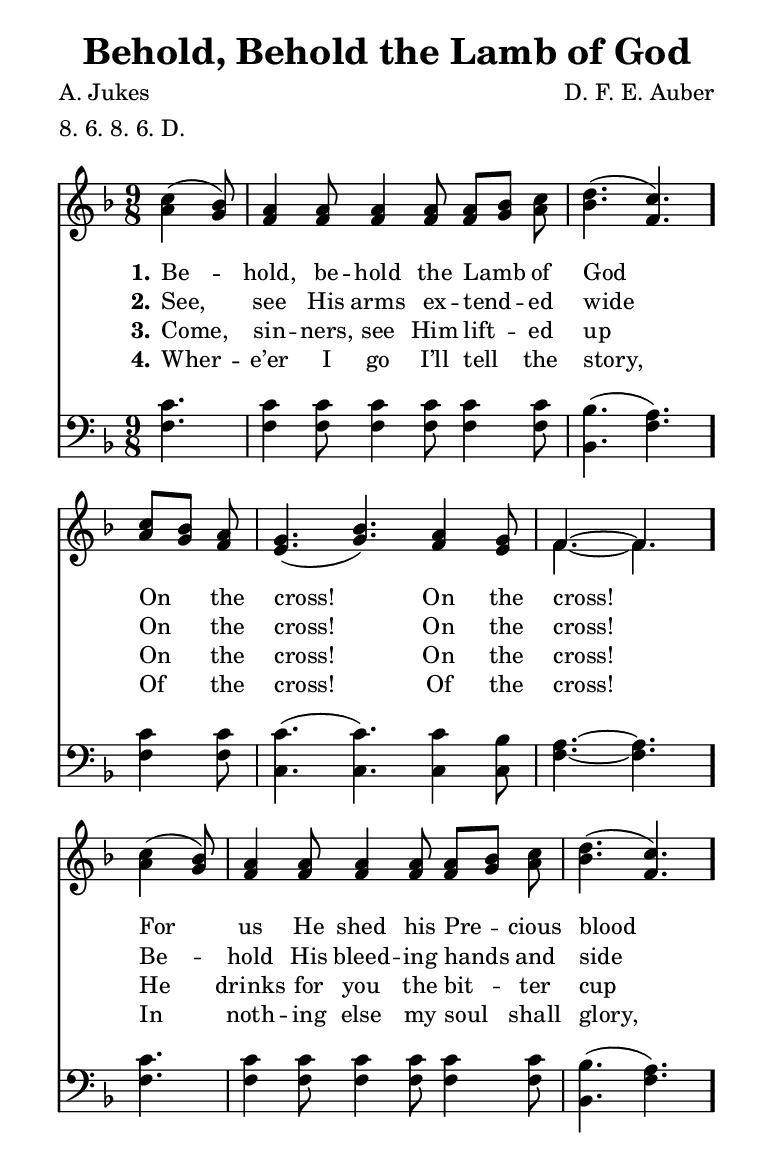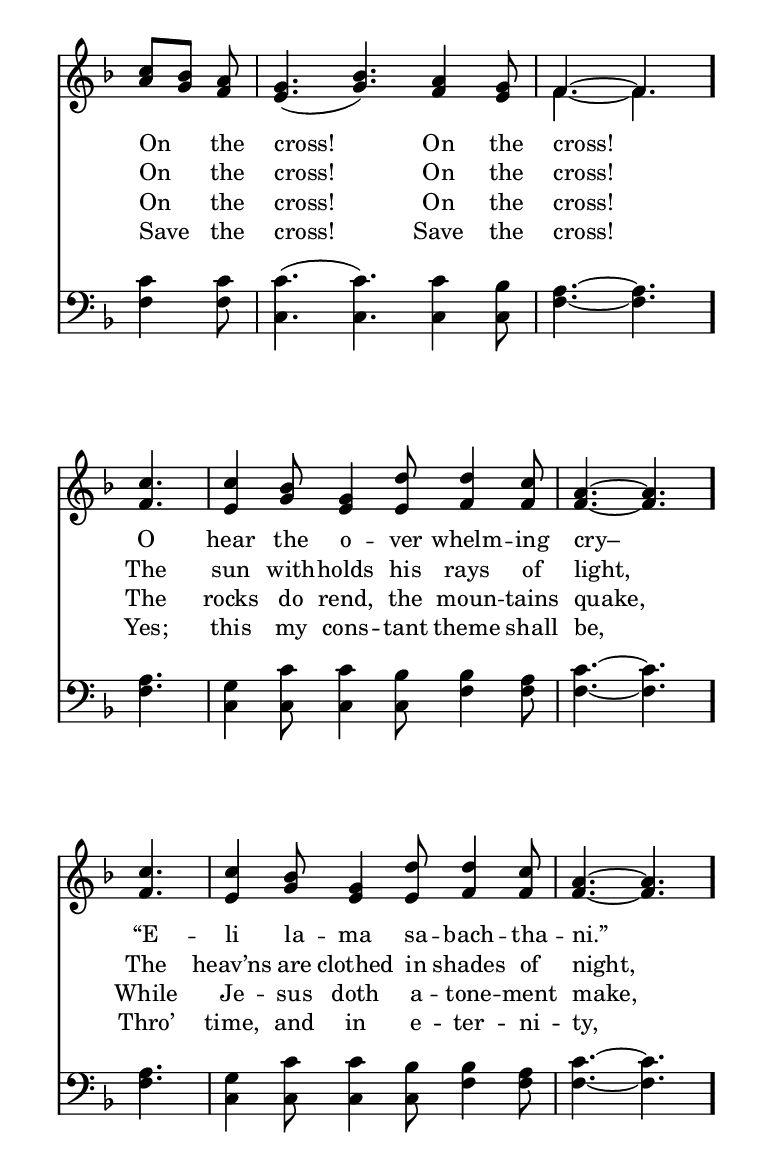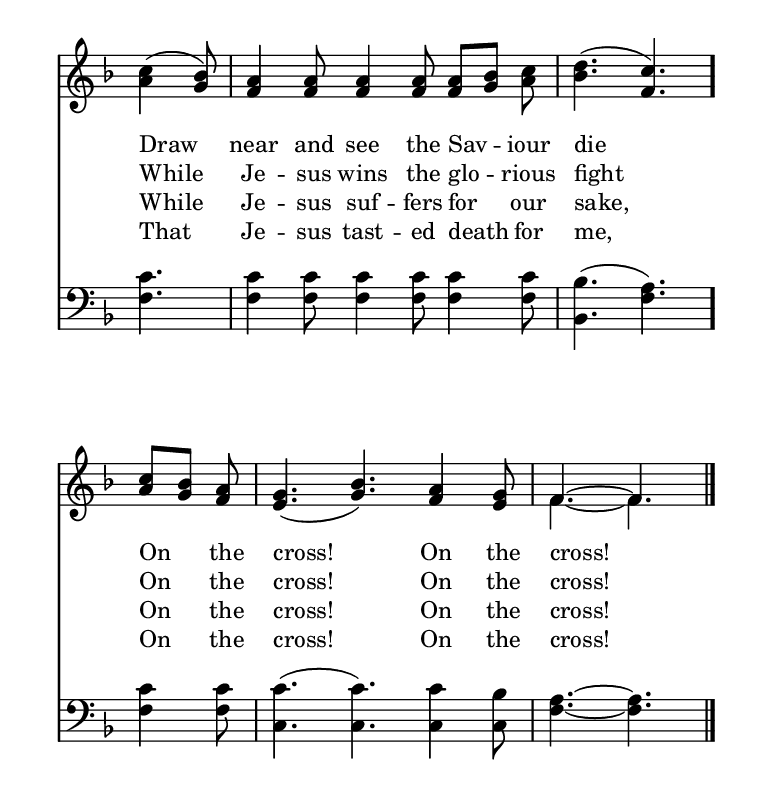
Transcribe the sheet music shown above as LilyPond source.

\include "common/global.ily"
\paper {
  \include "common/paper.ily"
}


\header{
  %gospel
  hymnnumber = "3"
  title = "Behold, Behold the Lamb of God"
  tunename = "Mercy’s Free"
  meter = "8. 6. 8. 6. D." % original has 8. 6. 8. 6. 8. 6. 8. 6.
  poet = "A. Jukes"
  composer = "D. F. E. Auber"
  %copyright = ""
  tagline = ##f
}

global = {
  \include "common/overrides.ily"
  \autoBeamOff
  \override Staff.TimeSignature.style = #'numbered \time 9/8
  \once \override Score.MetronomeMark.transparent = ##t
  \tempo 4 = 80
  \key f \major
  \partial 4.
}

patternOne   = { c4( c8) | c4 c8 c4 c8 c8[ c8] c8 | c4.( c4.) c8[ c8] c8 | c4.( c4.) c4 c8 | c4. ~ c4. }
patternTwo   = { c4. | c4 c8 c4 c8 c4 c8 | c4. ~ c4. c4. | c4 c8 c4 c8 c4 c8 | c4. ~ c4. }
patternThree = { c4. | c4 c8 c4 c8 c4 c8 | c4.( c4.) c4 c8 | c4.( c4.) c4 c8 | c4. ~ c4. }

notesSoprano = {
\global
\relative c' {

    \changePitch \patternOne { c' bes | a a a a a bes c | d c c bes a | g bes a g | f f }
    \changePitch \patternOne { c' bes | a a a a a bes c | d c c bes a | g bes a g | f f }
    \changePitch \patternTwo { c' | c bes g d' d c | a a c | c bes g d' d c | a a }
    \changePitch \patternOne { c bes | a a a a a bes c | d c c bes a | g bes a g | f f }

    \bar "|."

}
}

notesAlto = {
\global
\relative e' {

    \changePitch \patternOne { a g | f f f f f g a | bes f a g f | e g f e | f f }
    \changePitch \patternOne { a g | f f f f f g a | bes f a g f | e g f e | f f }
    \changePitch \patternTwo { f | e g e e f f | f f f | e g e e f f | f f }
    \changePitch \patternOne { a g | f f f f f g a | bes f a g f | e g f e | f f }

}
}

notesTenor = {
\global
\relative a {

    \changePitch \patternThree { c | c c c c c c | bes a c c | c c c bes | a a }
    \changePitch \patternThree { c | c c c c c c | bes a c c | c c c bes | a a }
    \changePitch \patternTwo   { a | g c c bes bes a | c c a | g c c bes bes a | c c }
    \changePitch \patternThree { c | c c c c c c | bes a c c | c c c bes | a a }

}
}

notesBass = {
\global
\relative a {

    \changePitch \patternThree { f | f f f f f f | bes, f' f f | c c c c | f f }
    \changePitch \patternThree { f | f f f f f f | bes, f' f f | c c c c | f f }
    \changePitch \patternTwo   { f | c c c c f f | f f | f c c c c f f | f f }
    \changePitch \patternThree { f | f f f f f f | bes, f' f f | c c c c | f f }

}
}

wordsA = \lyricmode {
\set stanza = "1."

    Be -- hold, be -- hold the Lamb of God \bar "."
    On the cross! On the cross! \bar "." \break
    For us He shed his Pre -- cious blood \bar "."
    On the cross! On the cross! \bar "." \break
    O hear the o -- ver whelm -- ing cry– \bar "."
    “E -- li la -- ma sa -- bach -- tha -- ni.” \bar "." \break
    Draw near and see the Sav -- iour die \bar "."
    On the cross! On the cross! \bar "."

}

wordsB = \lyricmode {
\set stanza = "2."

    See, see His arms ex -- tend -- ed wide
    On the cross! On the cross! \bar "."
    Be -- hold His bleed -- ing hands and side
    On the cross! On the cross! \bar "."
    The sun with -- holds his rays of light,
    The heav’ns are clothed in shades of night,
    While Je -- sus wins the glo -- rious fight
    On the cross! On the cross! \bar "."

}

wordsC = \lyricmode {
\set stanza = "3."

    Come, sin -- ners, see Him lift -- ed up
    On the cross! On the cross! \bar "."
    He drinks for you the bit -- ter cup
    On the cross! On the cross! \bar "."
    The rocks do rend, the moun -- tains quake,
    While Je -- sus doth a -- tone -- ment make,
    While Je -- sus suf -- fers for our sake,
    On the cross! On the cross! \bar "."

}

wordsD = \lyricmode {
\set stanza = "4."

    Wher -- e’er I go I’ll tell the story,
    Of the cross! Of the cross! \bar "."
    In noth -- ing else my soul shall glory,
    Save the cross! Save the cross! \bar "."
    Yes; this my cons -- tant theme shall be,
    Thro’ time, and in e -- ter -- ni -- ty,
    That Je -- sus tast -- ed death for me,
    On the cross! On the cross! \bar "."

}


\score {
  \context ChoirStaff <<
    \context Staff = upper <<
      \set Staff.autoBeaming = ##f
      \set ChoirStaff.systemStartDelimiter = #'SystemStartBar
      \set ChoirStaff.printPartCombineTexts = ##f
      \partcombine #'(2 . 9) \notesSoprano \notesAlto
      \context NullVoice = sopranos { \voiceOne << \notesSoprano >> }
      \context NullVoice = altos { \voiceTwo << \notesAlto >> }
      \context Lyrics = one   \lyricsto sopranos \wordsA
      \context Lyrics = two   \lyricsto sopranos \wordsB
      \context Lyrics = three \lyricsto sopranos \wordsC
      \context Lyrics = four  \lyricsto sopranos \wordsD
    >>
    \context Staff = men <<
      \set Staff.autoBeaming = ##f
      \clef bass
      \set ChoirStaff.printPartCombineTexts = ##f
      \partcombine #'(2 . 9) \notesTenor \notesBass
      \context NullVoice = tenors { \voiceOne << \notesTenor >> }
      \context NullVoice = basses { \voiceTwo << \notesBass >> }
    >>
  >>
  \layout {
    \include "common/layout.ily"
  }
  \midi{
    \include "common/midi.ily"
  }
}

\version "2.19.49"  % necessary for upgrading to future LilyPond versions.

